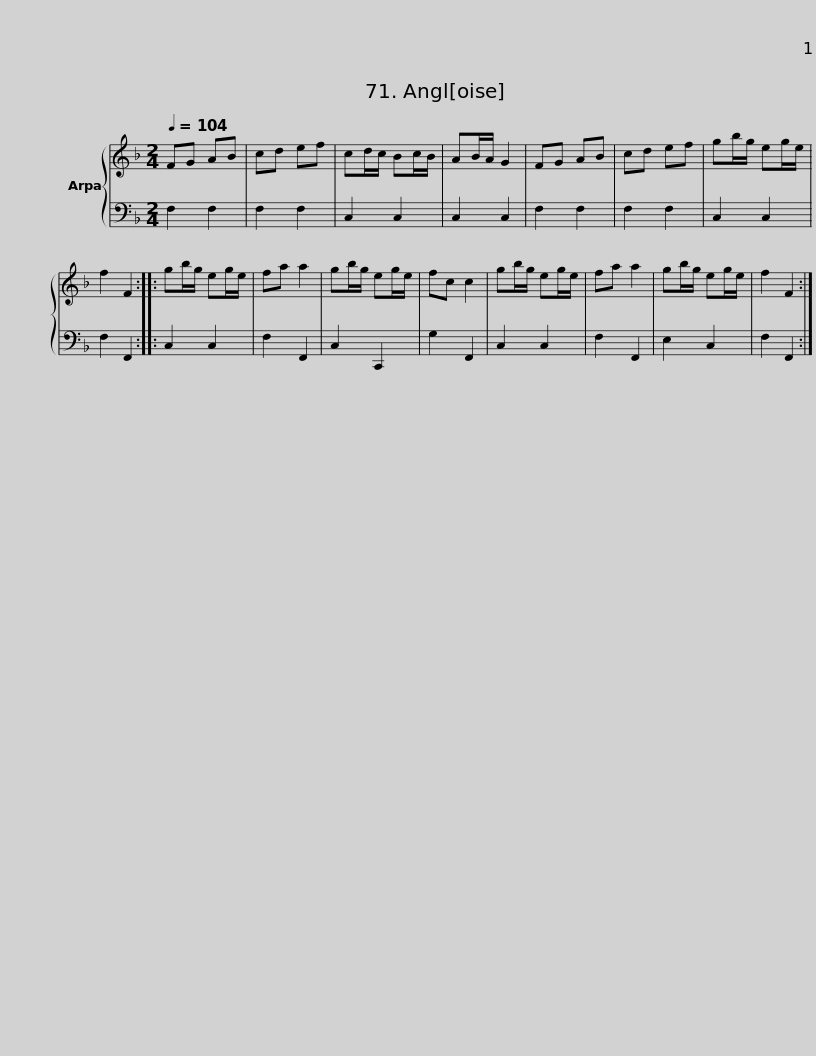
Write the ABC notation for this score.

X:1
%%score { 1 | 2 }
L:1/8
Q:1/4=104
M:2/4
I:linebreak $
K:F
V:1 treble
V:2 bass
V:1
 FG AB | cd ef | cd/c/ Bc/B/ | AB/A/ G2 | FG AB | %5
 cd ef | gb/g/ eg/e/ | f2 F2 :: gb/g/ eg/e/ |$ fa a2 | %10
 gb/g/ eg/e/ | fc c2 | gb/g/ eg/e/ | fa a2 | gb/g/ eg/e/ | %15
 f2 F2 :| %16
V:2
 F,2 F,2 | F,2 F,2 | C,2 C,2 | C,2 C,2 | F,2 F,2 | %5
 F,2 F,2 | C,2 C,2 | F,2 F,,2 :: C,2 C,2 |$ F,2 F,,2 | %10
 C,2 C,,2 | G,2 F,,2 | C,2 C,2 | F,2 F,,2 | E,2 C,2 | %15
 F,2 F,,2 :| %16
